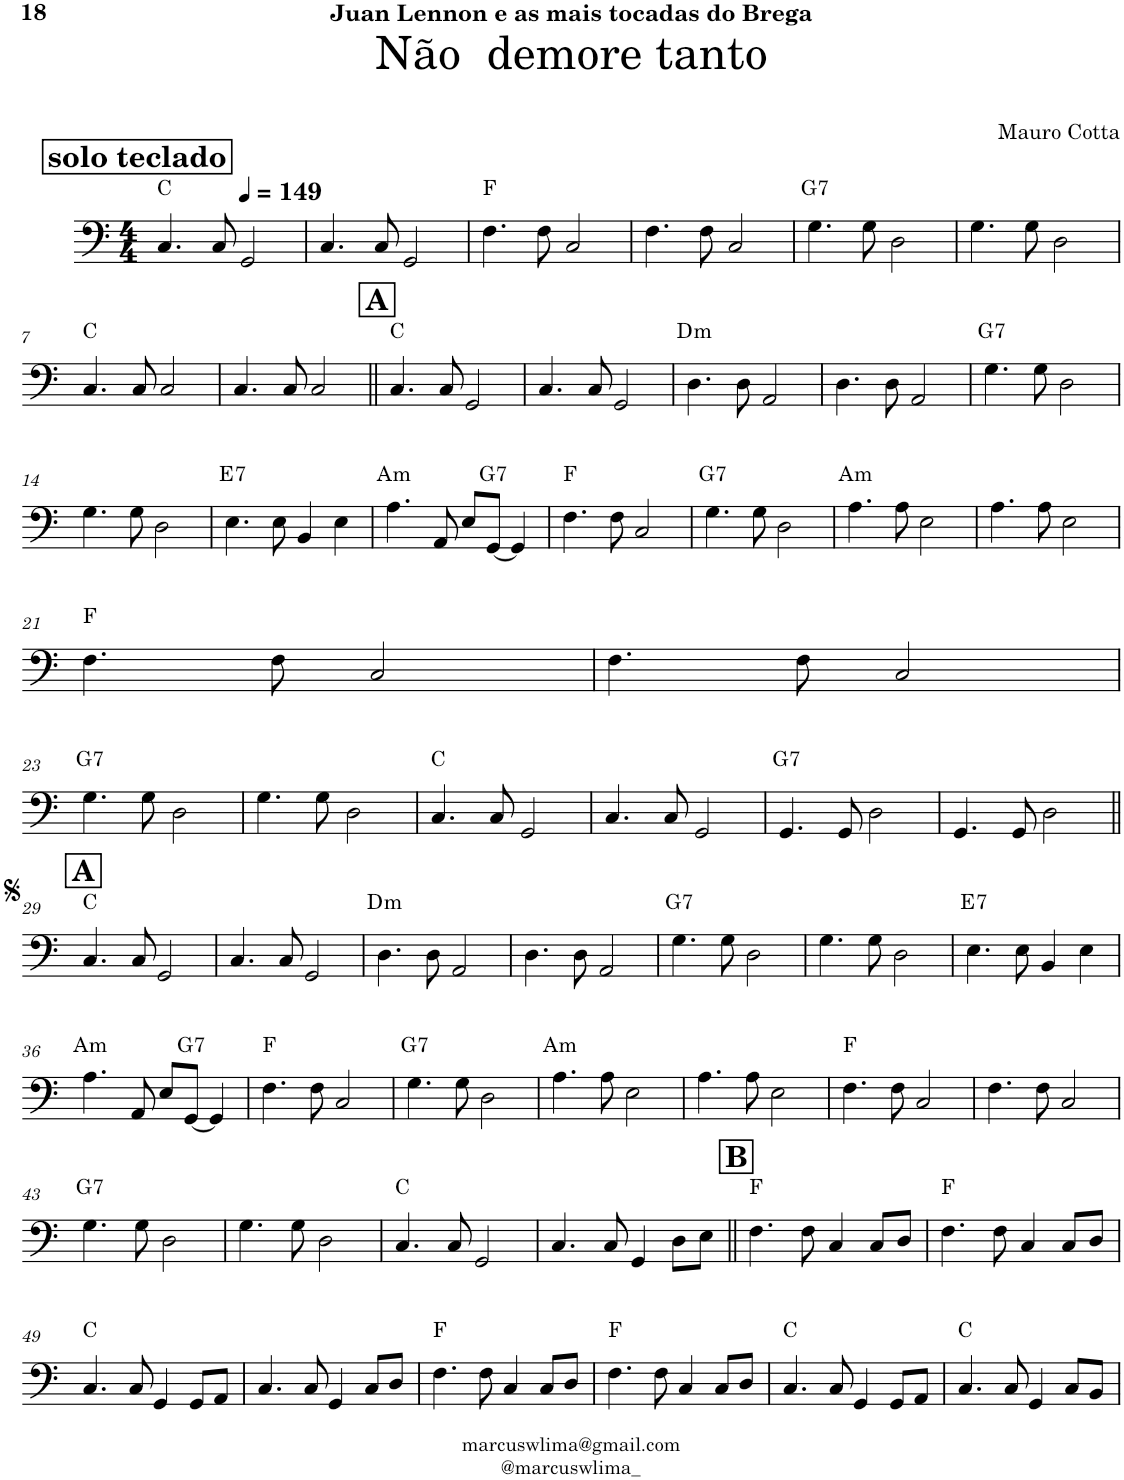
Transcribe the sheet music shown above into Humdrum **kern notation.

**kern	**harte
*part1	*part1
*staff1	*
*I"Electric Bass	*
*I'El. B.	*
!!LO:PB:g=z
*clefF4	*
*Trd7c12	*
*k[]	*
*M4/4	*
*MM149	*
!!LO:REH:place=s1:a:B:cj:fs=14:t=solo teclado
=1	=1
4.C/	C:maj
8C/	.
2GG/	.
=2	=2
4.C/	.
8C/	.
2GG/	.
=3	=3
4.F\	F:maj
8F\	.
2C/	.
=4	=4
4.F\	.
8F\	.
2C/	.
=5	=5
!	!LO:H:kt=7
4.G\	G:7
8G\	.
2D\	.
=6	=6
4.G\	.
8G\	.
2D\	.
!!LO:LB:g=z
=7	=7
4.C/	C:maj
8C/	.
2C/	.
=8	=8
4.C/	.
8C/	.
2C/	.
!!LO:REH:place=s1:a:B:cj:fs=14:t=A
=9||	=9||
4.C/	C:maj
8C/	.
2GG/	.
=10	=10
4.C/	.
8C/	.
2GG/	.
=11	=11
!	!LO:H:kt=m
4.D\	D:min
8D\	.
2AA/	.
=12	=12
4.D\	.
8D\	.
2AA/	.
=13	=13
!	!LO:H:kt=7
4.G\	G:7
8G\	.
2D\	.
!!LO:LB:g=z
=14	=14
4.G\	.
8G\	.
2D\	.
=15	=15
!	!LO:H:kt=7
4.E\	E:7
8E\	.
4BB/	.
4E\	.
=16	=16
!	!LO:H:kt=m
4.A\	A:min
8AA/	.
8E/L	.
!	!LO:H:kt=7
[8GG/J	G:7
4GG/]	.
=17	=17
4.F\	F:maj
8F\	.
2C/	.
=18	=18
!	!LO:H:kt=7
4.G\	G:7
8G\	.
2D\	.
=19	=19
!	!LO:H:kt=m
4.A\	A:min
8A\	.
2E\	.
=20	=20
4.A\	.
8A\	.
2E\	.
!!LO:LB:g=z
=21	=21
4.F\	F:maj
8F\	.
2C/	.
=22	=22
4.F\	.
8F\	.
2C/	.
!!LO:LB:g=z
=23	=23
!	!LO:H:kt=7
4.G\	G:7
8G\	.
2D\	.
=24	=24
4.G\	.
8G\	.
2D\	.
=25	=25
4.C/	C:maj
8C/	.
2GG/	.
=26	=26
4.C/	.
8C/	.
2GG/	.
=27	=27
!	!LO:H:kt=7
4.GG/	G:7
8GG/	.
2D\	.
=28	=28
4.GG/	.
8GG/	.
2D\	.
!!LO:LB:g=z
!!LO:REH:place=s1:a:B:cj:fs=14:t=A
=29||	=29||
4.C/	C:maj
8C/	.
2GG/	.
=30	=30
4.C/	.
8C/	.
2GG/	.
=31	=31
!	!LO:H:kt=m
4.D\	D:min
8D\	.
2AA/	.
=32	=32
4.D\	.
8D\	.
2AA/	.
=33	=33
!	!LO:H:kt=7
4.G\	G:7
8G\	.
2D\	.
=34	=34
4.G\	.
8G\	.
2D\	.
=35	=35
!	!LO:H:kt=7
4.E\	E:7
8E\	.
4BB/	.
4E\	.
!!LO:LB:g=z
=36	=36
!	!LO:H:kt=m
4.A\	A:min
8AA/	.
8E/L	.
!	!LO:H:kt=7
[8GG/J	G:7
4GG/]	.
=37	=37
4.F\	F:maj
8F\	.
2C/	.
=38	=38
!	!LO:H:kt=7
4.G\	G:7
8G\	.
2D\	.
=39	=39
!	!LO:H:kt=m
4.A\	A:min
8A\	.
2E\	.
=40	=40
4.A\	.
8A\	.
2E\	.
=41	=41
4.F\	F:maj
8F\	.
2C/	.
=42	=42
4.F\	.
8F\	.
2C/	.
!!LO:LB:g=z
=43	=43
!	!LO:H:kt=7
4.G\	G:7
8G\	.
2D\	.
=44	=44
4.G\	.
8G\	.
2D\	.
=45	=45
4.C/	C:maj
8C/	.
2GG/	.
=46	=46
4.C/	.
8C/	.
4GG/	.
8D\L	.
8E\J	.
!!LO:REH:place=s1:a:B:cj:fs=14:t=B
=47||	=47||
4.F\	F:maj
8F\	.
4C/	.
8C/L	.
8D/J	.
=48	=48
4.F\	F:maj
8F\	.
4C/	.
8C/L	.
8D/J	.
!!LO:LB:g=z
=49	=49
4.C/	C:maj
8C/	.
4GG/	.
8GG/L	.
8AA/J	.
=50	=50
4.C/	.
8C/	.
4GG/	.
8C/L	.
8D/J	.
=51	=51
4.F\	F:maj
8F\	.
4C/	.
8C/L	.
8D/J	.
=52	=52
4.F\	F:maj
8F\	.
4C/	.
8C/L	.
8D/J	.
=53	=53
4.C/	C:maj
8C/	.
4GG/	.
8GG/L	.
8AA/J	.
=54	=54
4.C/	C:maj
8C/	.
4GG/	.
8C/L	.
8BB/J	.
=	=
*-	*-
